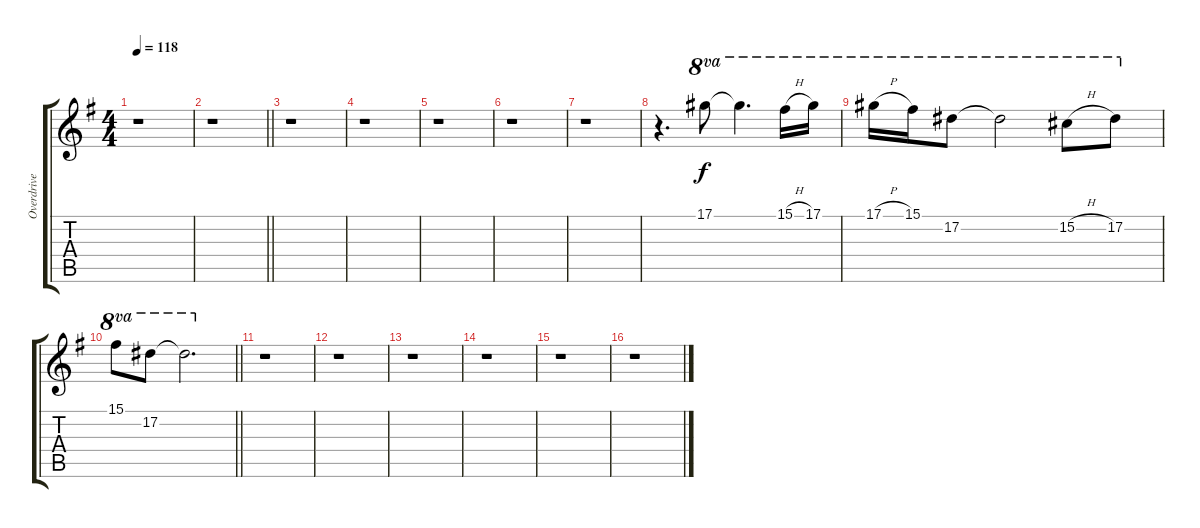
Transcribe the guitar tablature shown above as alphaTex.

\track ("Overdrive" "Overdrive") {instrument overdrivenguitar}
\staff {score tabs}
\tuning (Eb4 Bb3 Gb3 Db3 Ab2 Eb2) {hide}
\ts (4 4)
\tempo 118
\clef g2
\ks g
r.1{dy f} |
\barLineRight lightlight
r.1 |
r.1 |
r.1 |
r.1 |
r.1 |
r.1 |
r.4{d} 17.1.8{ot 8va} 17.1{t}.4{d ot 8va} 15.1{h}.16{ot 8va} 17.1.16{ot 8va} |
17.1{h}.16{ot 8va} 15.1.16{ot 8va} 17.2.8{ot 8va} 17.2{t}.2{ot 8va} 15.2{h}.8{ot 8va} 17.2.8{ot 8va} |
\barLineRight lightlight
15.1.8{ot 8va} 17.2.8{ot 8va} 17.2{t}.2{d ot 8va} |
r.1 |
r.1 |
r.1 |
r.1 |
r.1 |
r.1
